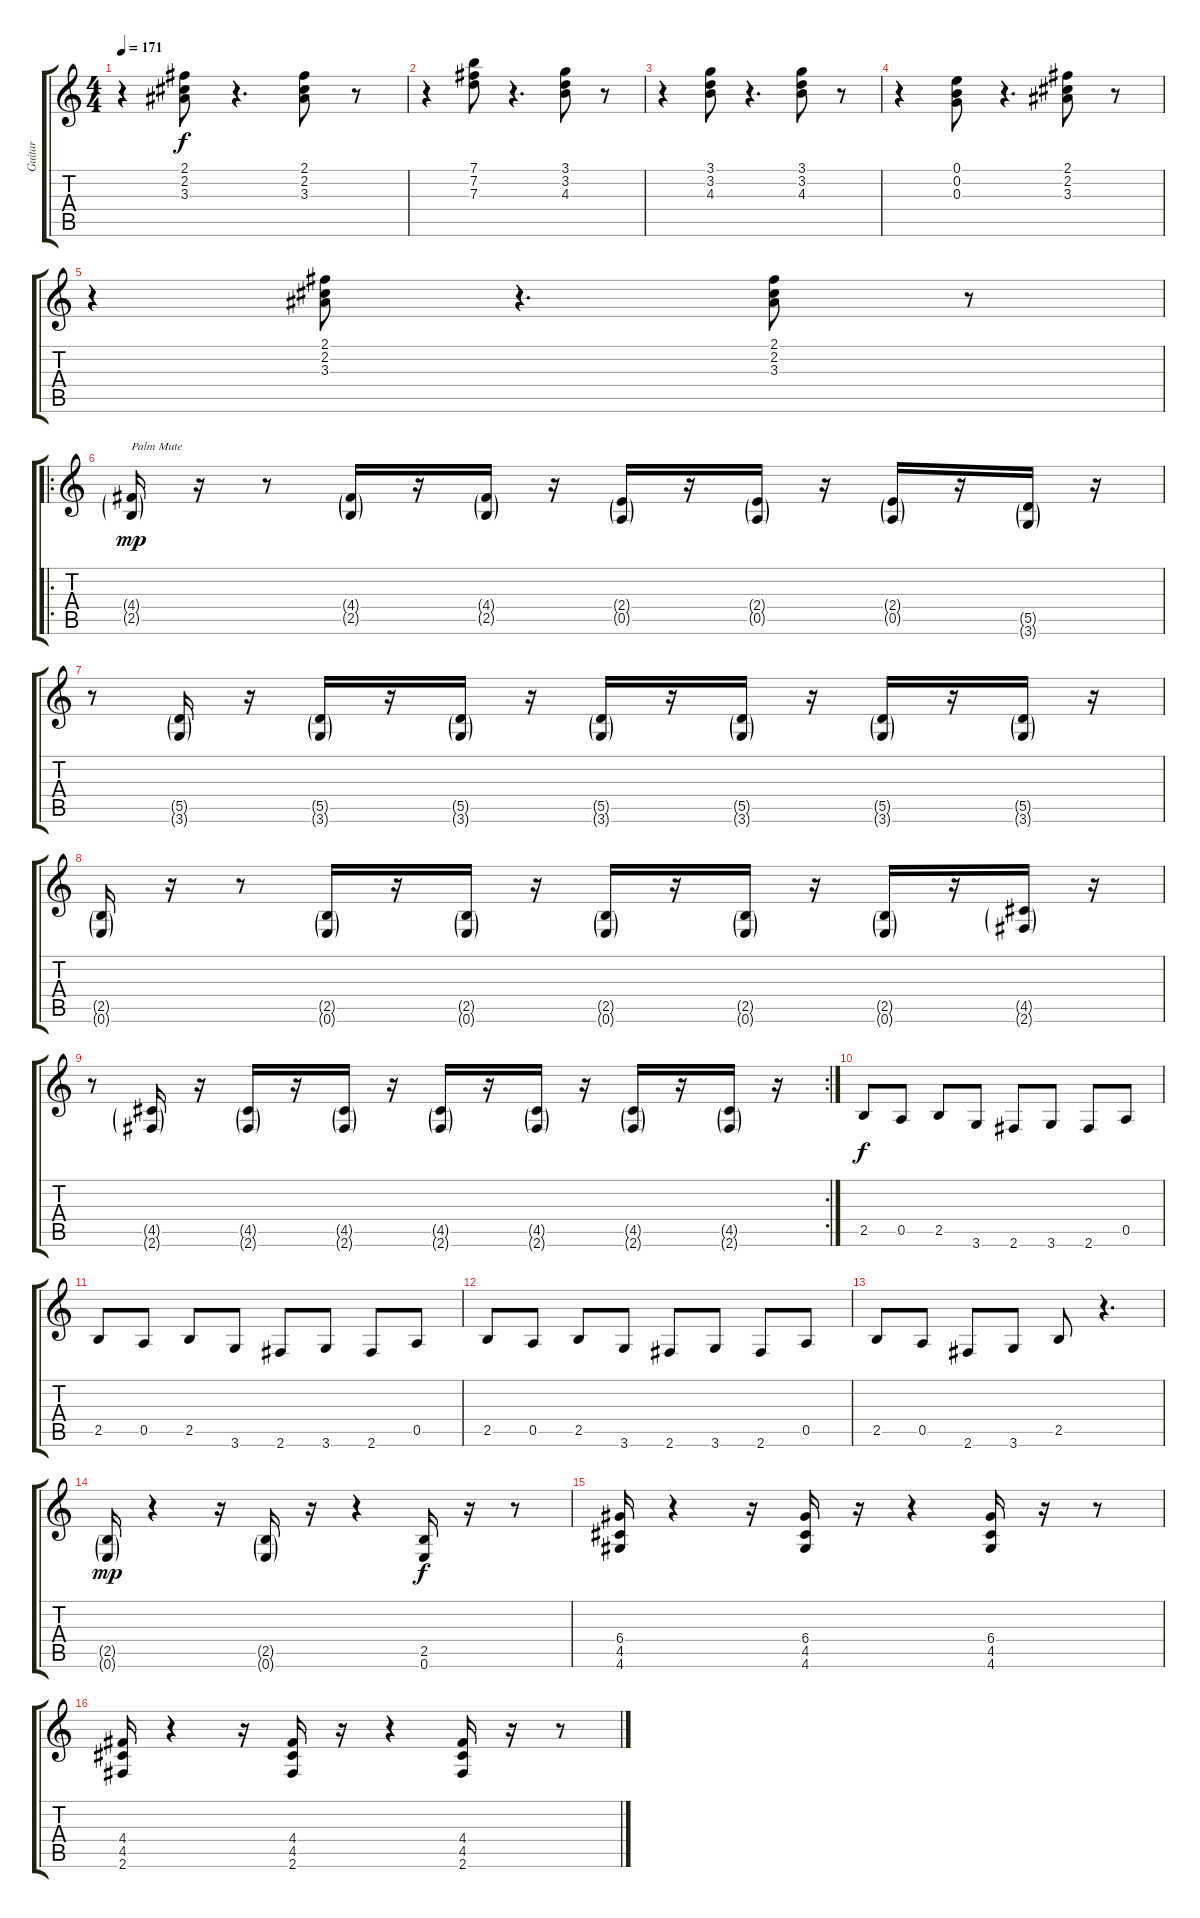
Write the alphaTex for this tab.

\track ("Guitar" "Guitar") {instrument distortionguitar}
\staff {score tabs}
\tuning (E4 B3 G3 D3 A2 E2) {hide}
\ts (4 4)
\tempo 171
\clef g2
\ks c
r.4{dy f} (2.1 2.2 3.3).8 r.4{d} (2.1 2.2 3.3).8 r.8 |
r.4 (7.1 7.2 7.3).8 r.4{d} (3.1 3.2 4.3).8 r.8 |
r.4 (3.1 3.2 4.3).8 r.4{d} (3.1 3.2 4.3).8 r.8 |
r.4 (0.1 0.2 0.3).8 r.4{d} (2.1 2.2 3.3).8 r.8 |
r.4 (2.1 2.2 3.3).8 r.4{d} (2.1 2.2 3.3).8 r.8 |
\ro
(4.4{g} 2.5{g}).16{txt "Palm Mute" dy mp} r.16 r.8 (4.4{g} 2.5{g}).16 r.16 (4.4{g} 2.5{g}).16 r.16 (2.4{g} 0.5{g}).16 r.16 (2.4{g} 0.5{g}).16 r.16 (2.4{g} 0.5{g}).16 r.16 (5.5{g} 3.6{g}).16 r.16 |
r.8 (5.5{g} 3.6{g}).16 r.16 (5.5{g} 3.6{g}).16 r.16 (5.5{g} 3.6{g}).16 r.16 (5.5{g} 3.6{g}).16 r.16 (5.5{g} 3.6{g}).16 r.16 (5.5{g} 3.6{g}).16 r.16 (5.5{g} 3.6{g}).16 r.16 |
(2.5{g} 0.6{g}).16 r.16 r.8 (2.5{g} 0.6{g}).16 r.16 (2.5{g} 0.6{g}).16 r.16 (2.5{g} 0.6{g}).16 r.16 (2.5{g} 0.6{g}).16 r.16 (2.5{g} 0.6{g}).16 r.16 (4.5{g} 2.6{g}).16 r.16 |
\rc 2
r.8 (4.5{g} 2.6{g}).16 r.16 (4.5{g} 2.6{g}).16 r.16 (4.5{g} 2.6{g}).16 r.16 (4.5{g} 2.6{g}).16 r.16 (4.5{g} 2.6{g}).16 r.16 (4.5{g} 2.6{g}).16 r.16 (4.5{g} 2.6{g}).16 r.16 |
2.5.8{dy f} 0.5.8 2.5.8 3.6.8 2.6.8 3.6.8 2.6.8 0.5.8 |
2.5.8 0.5.8 2.5.8 3.6.8 2.6.8 3.6.8 2.6.8 0.5.8 |
2.5.8 0.5.8 2.5.8 3.6.8 2.6.8 3.6.8 2.6.8 0.5.8 |
2.5.8 0.5.8 2.6.8 3.6.8 2.5.8 r.4{d} |
(2.5{g} 0.6{g}).16{dy mp} r.4 r.16 (2.5{g} 0.6{g}).16 r.16 r.4 (2.5 0.6).16{dy f} r.16 r.8 |
(6.4 4.5 4.6).16 r.4 r.16 (6.4 4.5 4.6).16 r.16 r.4 (6.4 4.5 4.6).16 r.16 r.8 |
(4.4 4.5 2.6).16 r.4 r.16 (4.4 4.5 2.6).16 r.16 r.4 (4.4 4.5 2.6).16 r.16 r.8
